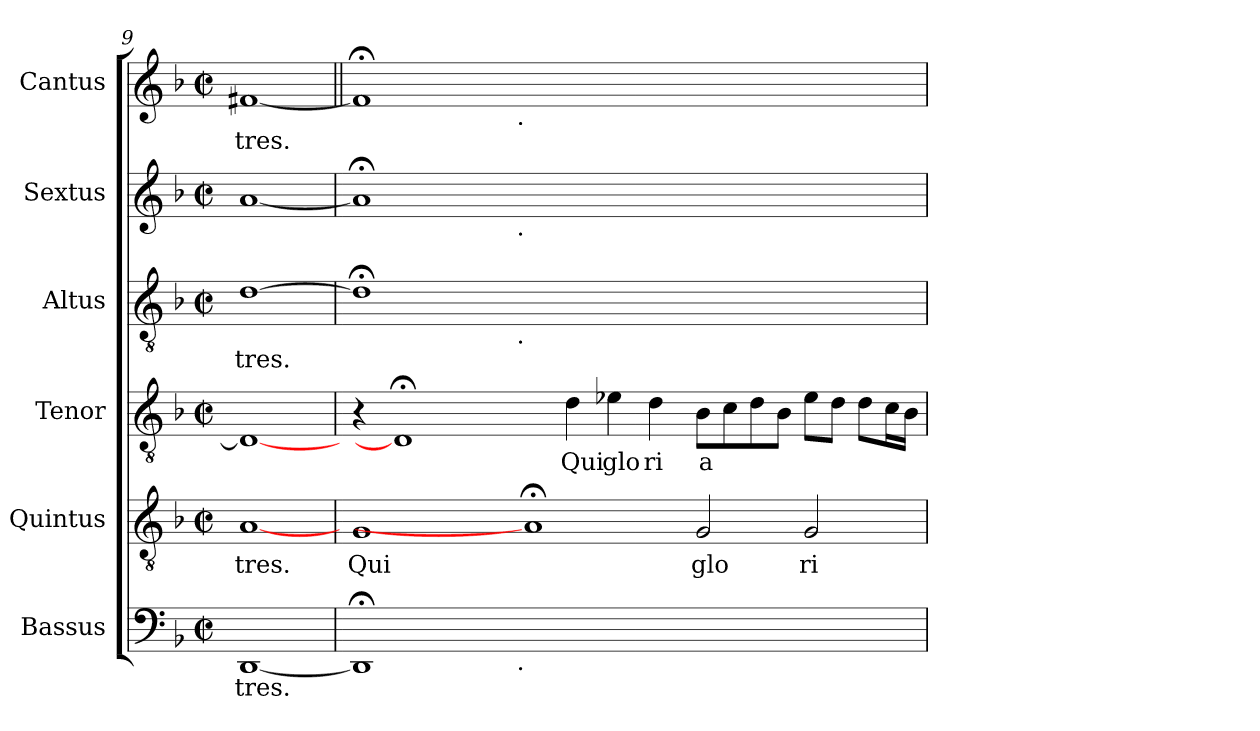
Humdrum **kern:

**kern	**text	**kern	**text	**kern	**text	**kern	**text	**kern	**kern	**text
*part6	*part6	*part5	*part5	*part4	*part4	*part3	*part3	*part2	*part1	*part1
*staff6	*staff6	*staff5	*staff5	*staff4	*staff4	*staff3	*staff3	*staff2	*staff1	*staff1
*I"Bassus	*	*I"Quintus	*	*I"Tenor	*	*I"Altus	*	*I"Sextus	*I"Cantus	*
*clefF4	*	*clefGv2	*	*clefGv2	*	*clefGv2	*	*clefG2	*clefG2	*
*k[b-]	*	*k[b-]	*	*k[b-]	*	*k[b-]	*	*k[b-]	*k[b-]	*
*F:	*	*F:	*	*F:	*	*F:	*	*F:	*F:	*
*M2/2	*	*M2/2	*	*M2/2	*	*M2/2	*	*M2/2	*M2/2	*
*met(c|)	*	*met(c|)	*	*met(c|)	*	*met(c|)	*	*met(c|)	*met(c|)	*
=9	=9	=9	=9	=9	=9	=9	=9	=9	=9	=9
!	!LO:LY:b:cj	!	!LO:LY:b:cj	!	!	!	!LO:LY:b:cj	!	!	!LO:LY:b:cj
[1DD	tres.	[1A	tres.	1D_	.	[1d	tres.	[1a	[1f#X	tres.
=10	=10||	=10	=10||	=10	=10||	=10	=10||	=10	=10||	=10||
!	!	!	!LO:LY:b:cj	!	!	!	!	!	!	!
*^	*	*	*	*	*	*^	*	*^	*^	*
1DD;<]	2ryy	.	1G	Qui	4r	.	1d;<]	2ryy	.	1a;<]	2ryy	1f#;<]	2ryy	.
.	.	.	.	.	1D;<]	.	.	.	.	.	.	.	.	.
.	4ryy	.	.	.	.	.	.	4ryy	.	.	4ryy	.	4ryy	.
.	8...ryy	.	.	.	.	.	.	8...ryy	.	.	8...ryy	.	8...ryy	.
!	!	!	!	!	!	!	!	!	!	!	!	!	!LO:TX:b:t=.	!
!	!	!	!	!	!	!	!	!	!	!	!LO:TX:b:t=.	!	!	!
!	!	!	!	!	!	!	!	!LO:TX:b:t=.	!	!	!	!	!	!
!	!LO:TX:b:t=.	!	!	!	!	!	!	!	!	!	!	!	!	!
.	1ryy	.	.	.	.	.	.	1ryy	.	.	1ryy	.	1ryy	.
0ryy	.	.	1A;<]	.	.	.	0ryy	.	.	0ryy	.	0ryy	.	.
!	!	!	!	!	!	!LO:LY:b:cj	!	!	!	!	!	!	!	!
.	.	.	.	.	4d\	Qui	.	.	.	.	.	.	.	.
!	!	!	!	!	!	!LO:LY:b:cj	!	!	!	!	!	!	!	!
.	.	.	.	.	4e-X\	glo	.	.	.	.	.	.	.	.
!	!	!	!	!	!	!LO:LY:b:cj	!	!	!	!	!	!	!	!
.	.	.	.	.	4d\	ri	.	.	.	.	.	.	.	.
.	1ryy	.	.	.	.	.	.	1ryy	.	.	1ryy	.	1ryy	.
!	!	!	!	!LO:LY:b:cj	!	!LO:LY:b:cj	!	!	!	!	!	!	!	!
.	.	.	2G/	glo	8B-\L	a	.	.	.	.	.	.	.	.
.	.	.	.	.	8c\	.	.	.	.	.	.	.	.	.
.	.	.	.	.	8d\	.	.	.	.	.	.	.	.	.
.	.	.	.	.	8B-\J	.	.	.	.	.	.	.	.	.
!	!	!	!	!LO:LY:b:cj	!	!	!	!	!	!	!	!	!	!
.	.	.	2G/	ri	8e-\L	.	.	.	.	.	.	.	.	.
.	.	.	.	.	8d\J	.	.	.	.	.	.	.	.	.
.	.	.	.	.	8d\L	.	.	.	.	.	.	.	.	.
.	.	.	.	.	16c\	.	.	.	.	.	.	.	.	.
.	.	.	.	.	16B-\J	.	.	.	.	.	.	.	.	.
.	64ryy	.	.	.	.	.	.	64ryy	.	.	64ryy	.	64ryy	.
*	*	*	*	*	*	*	*v	*v	*	*	*	*v	*v	*
*v	*v	*	*	*	*	*	*	*	*v	*v	*	*
=	=	=	=	=	=	=	=	=	=	=
*-	*-	*-	*-	*-	*-	*-	*-	*-	*-	*-
